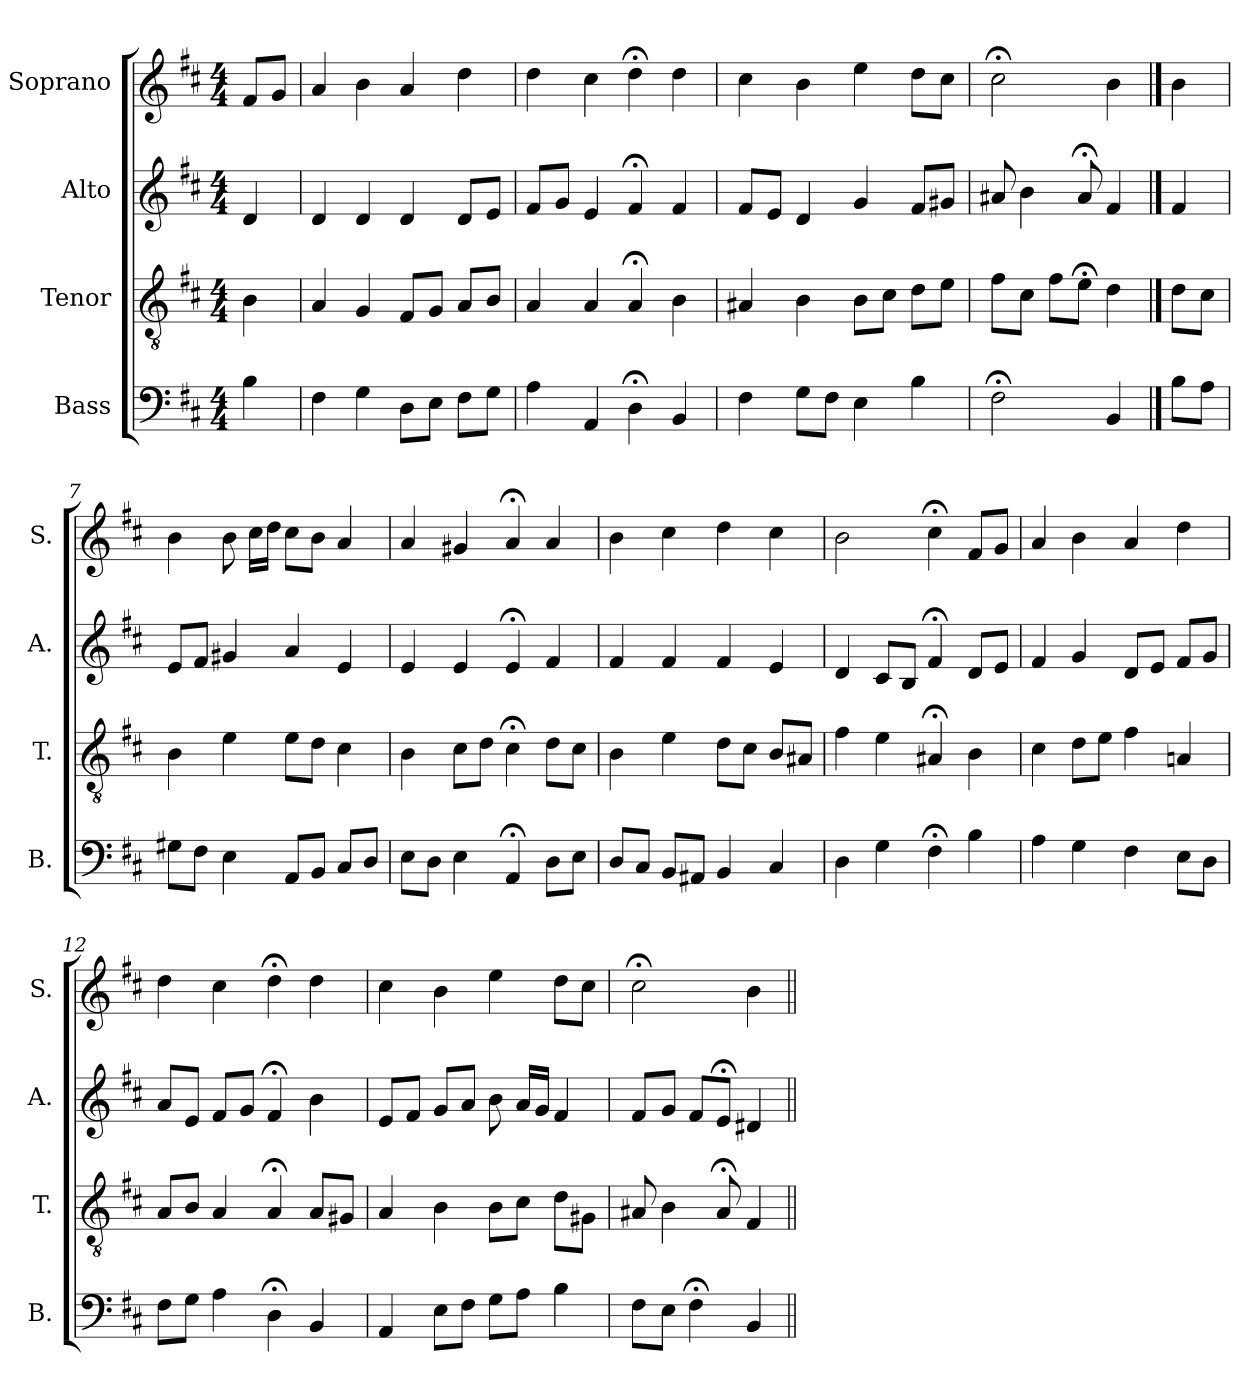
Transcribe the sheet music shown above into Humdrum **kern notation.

**kern	**kern	**kern	**kern
*part4	*part3	*part2	*part1
*staff4	*staff3	*staff2	*staff1
*I"Bass	*I"Tenor	*I"Alto	*I"Soprano
*I'B.	*I'T.	*I'A.	*I'S.
*clefF4	*clefGv2	*clefG2	*clefG2
*	*ITrd7c12	*	*
*k[f#c#]	*k[f#c#]	*k[f#c#]	*k[f#c#]
*D:	*D:	*D:	*D:
*M4/4	*M4/4	*M4/4	*M4/4
=1	=1	=1	=1
4B\	4BB\	4d/	8f#/L
.	.	.	8g/J
=2	=2	=2	=2
4F#\	4AA/	4d/	4a/
4G\	4GG/	4d/	4b\
8D\L	8FF#/L	4d/	4a/
8E\J	8GG/J	.	.
8F#\L	8AA/L	8d/L	4dd\
8G\J	8BB/J	8e/J	.
=3	=3	=3	=3
4A\	4AA/	8f#/L	4dd\
.	.	8g/J	.
4AA/	4AA/	4e/	4cc#\
4D;<\	4AA;</	4f#;</	4dd;<\
4BB/	4BB\	4f#/	4dd\
=4	=4	=4	=4
4F#\	4AA#X/	8f#/L	4cc#\
.	.	8e/J	.
8G\L	4BB\	4d/	4b\
8F#\J	.	.	.
4E\	8BB\L	4g/	4ee\
.	8C#\J	.	.
4B\	8D\L	8f#/L	8dd\L
.	8E\J	8g#X/J	8cc#\J
=5	=5	=5	=5
2F#;<\	8F#\L	8a#X/	2cc#;<\
.	8C#\J	4b\	.
.	8F#\L	.	.
.	8E;<\J	8a#;</	.
4BB/	4D\	4f#/	4b\
==6	==6	==6	==6
8B\L	8D\L	4f#/	4b\
8A\J	8C#\J	.	.
!!LO:LB:g=z
=7	=7	=7	=7
8G#X\L	4BB\	8e/L	4b\
8F#\J	.	8f#/J	.
4E\	4E\	4g#X/	8b\
.	.	.	16cc#\LL
.	.	.	16dd\JJ
8AA/L	8E\L	4a/	8cc#\L
8BB/J	8D\J	.	8b\J
8C#/L	4C#\	4e/	4a/
8D/J	.	.	.
=8	=8	=8	=8
8E\L	4BB\	4e/	4a/
8D\J	.	.	.
4E\	8C#\L	4e/	4g#X/
.	8D\J	.	.
4AA;</	4C#;<\	4e;</	4a;</
8D\L	8D\L	4f#/	4a/
8E\J	8C#\J	.	.
=9	=9	=9	=9
8D/L	4BB\	4f#/	4b\
8C#/J	.	.	.
8BB/L	4E\	4f#/	4cc#\
8AA#X/J	.	.	.
4BB/	8D\L	4f#/	4dd\
.	8C#\J	.	.
4C#/	8BB/L	4e/	4cc#\
.	8AA#X/J	.	.
=10	=10	=10	=10
4D\	4F#\	4d/	2b\
4G\	4E\	8c#/L	.
.	.	8B/J	.
4F#;<\	4AA#X;</	4f#;</	4cc#;<\
4B\	4BB\	8d/L	8f#/L
.	.	8e/J	8g/J
!!LO:PB:g=z
=11	=11	=11	=11
4A\	4C#\	4f#/	4a/
4G\	8D\L	4g/	4b\
.	8E\J	.	.
4F#\	4F#\	8d/L	4a/
.	.	8e/J	.
8E\L	4AAn/	8f#/L	4dd\
8D\J	.	8g/J	.
=12	=12	=12	=12
8F#\L	8AA/L	8a/L	4dd\
8G\J	8BB/J	8e/J	.
4A\	4AA/	8f#/L	4cc#\
.	.	8g/J	.
4D;<\	4AA;</	4f#;</	4dd;<\
4BB/	8AA/L	4b\	4dd\
.	8GG#X/J	.	.
=13	=13	=13	=13
4AA/	4AA/	8e/L	4cc#\
.	.	8f#/J	.
8E\L	4BB\	8g/L	4b\
8F#\J	.	8a/J	.
8G\L	8BB\L	8b\	4ee\
8A\J	8C#\J	16a/LL	.
.	.	16g/JJ	.
4B\	8D\L	4f#/	8dd\L
.	8GG#X\J	.	8cc#\J
=14	=14	=14	=14
8F#\L	8AA#X/	8f#/L	2cc#;<\
8E\J	4BB\	8g/J	.
4F#;<\	.	8f#/L	.
.	8AA#;</	8e;</J	.
4BB/	4FF#/	4d#X/	4b\
=||	=||	=||	=||
*-	*-	*-	*-
